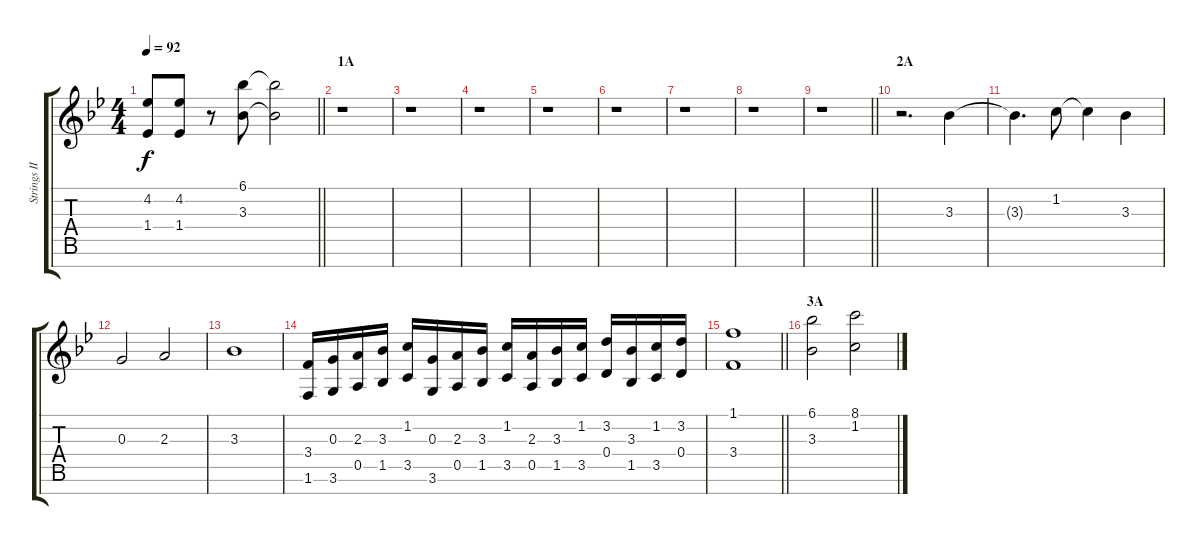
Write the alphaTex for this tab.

\track ("Strings II" "Strings II") {instrument stringensemble1}
\staff {score tabs}
\tuning (E5 B4 G4 D4 A3 E3 B2) {hide}
\ts (4 4)
\tempo 92
\clef g2
\barLineRight lightlight
\ks bb
(4.2 1.4).8{dy f} (4.2 1.4).8 r.8 (6.1 3.3).8 (6.1{t} 3.3{t}).2 |
\section ("" "1A")
r.1 |
r.1 |
r.1 |
r.1 |
r.1 |
r.1 |
r.1 |
\barLineRight lightlight
r.1 |
\section ("" "2A")
r.2{d} 3.3.4 |
3.3{t}.4{d} 1.2.8 1.2{t}.4 3.3.4 |
0.3.2 2.3.2 |
3.3.1 |
(3.4 1.6).16 (0.3 3.6).16 (2.3 0.5).16 (3.3 1.5).16 (1.2 3.5).16 (0.3 3.6).16 (2.3 0.5).16 (3.3 1.5).16 (1.2 3.5).16 (2.3 0.5).16 (3.3 1.5).16 (1.2 3.5).16 (3.2 0.4).16 (3.3 1.5).16 (1.2 3.5).16 (3.2 0.4).16 |
\barLineRight lightlight
(1.1 3.4).1 |
\section ("" "3A")
(6.1 3.3).2 (8.1 1.2).2
